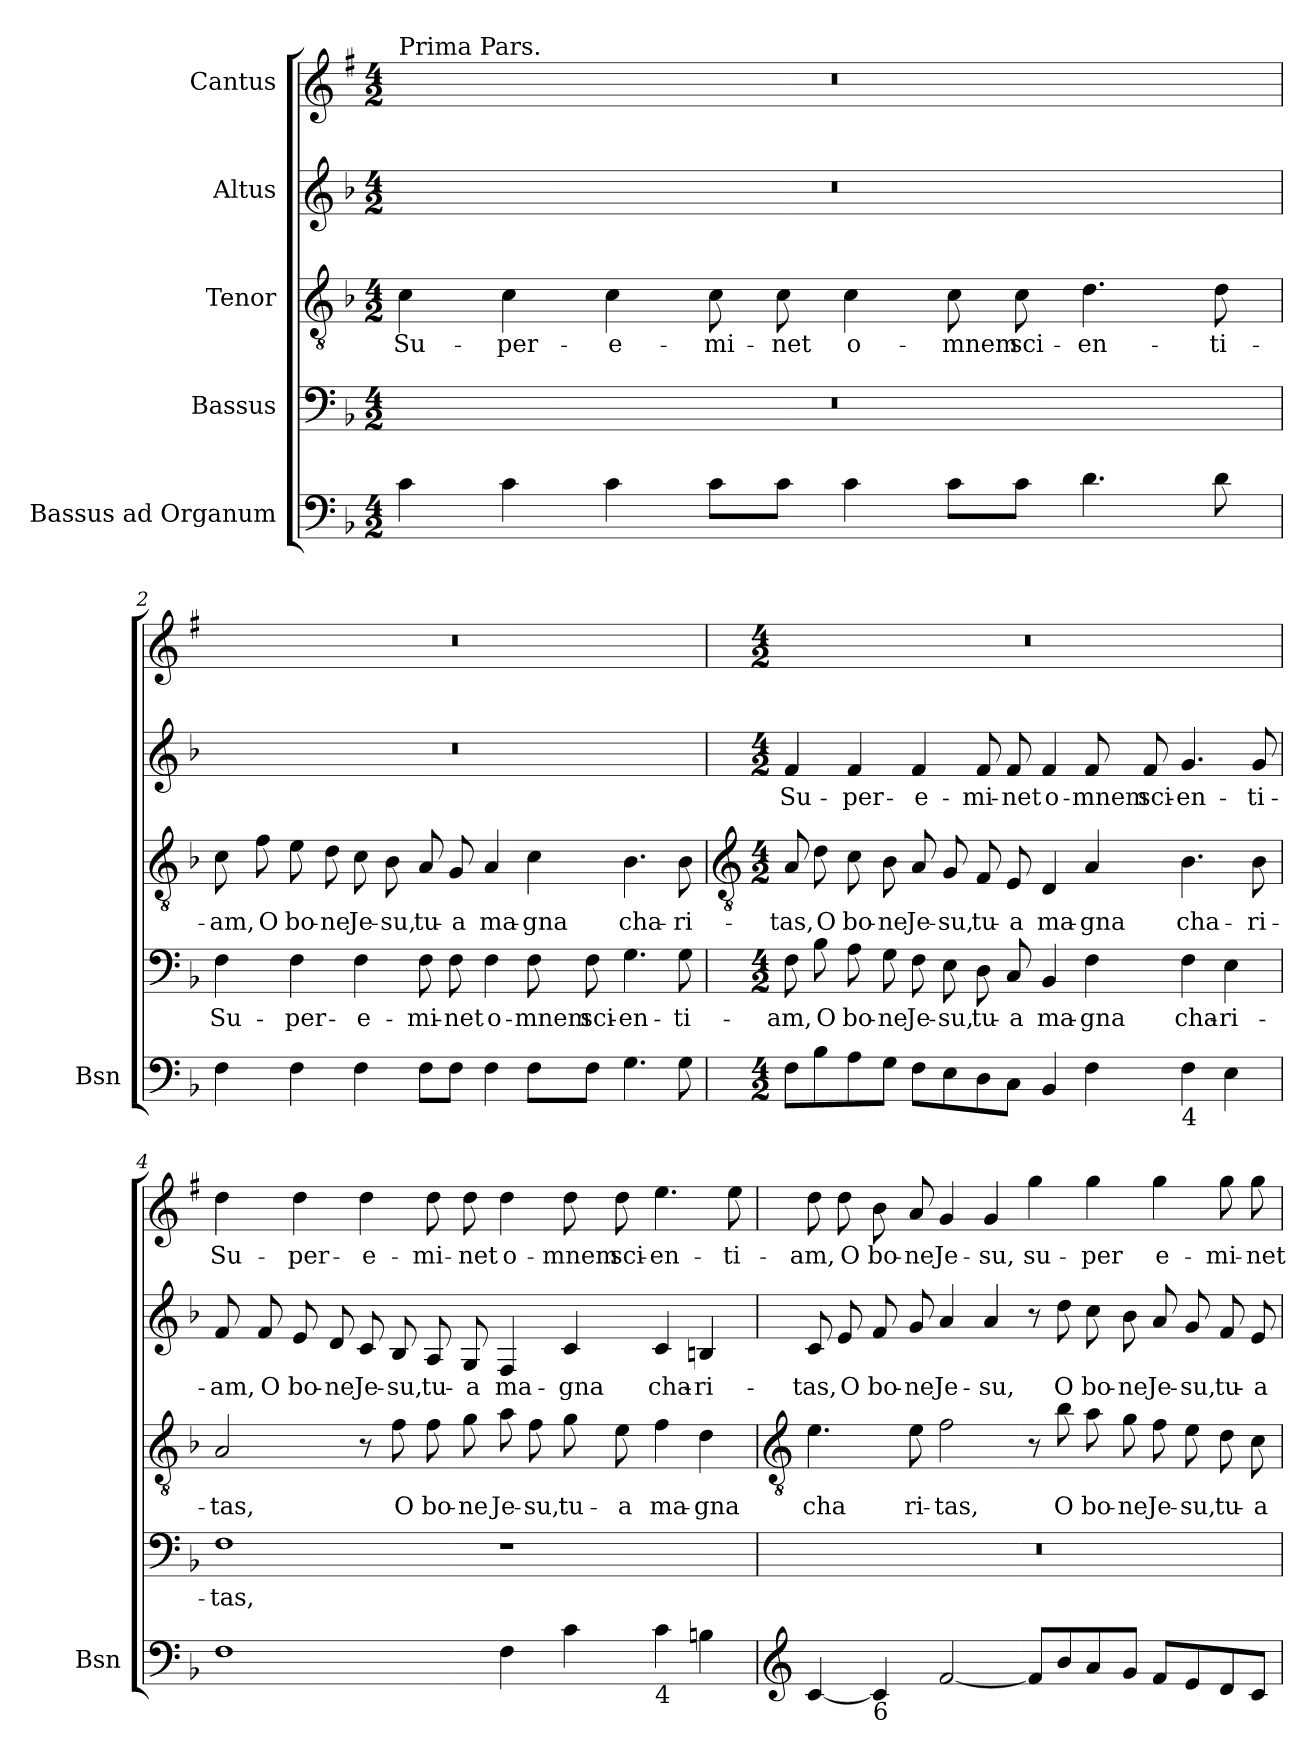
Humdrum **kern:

**kern	**kern	**text	**kern	**text	**kern	**text	**kern	**text
*part5	*part4	*part4	*part3	*part3	*part2	*part2	*part1	*part1
*staff5	*staff4	*staff4	*staff3	*staff3	*staff2	*staff2	*staff1	*staff1
*I"Bassus ad Organum	*I"Bassus	*	*I"Tenor	*	*I"Altus	*	*I"Cantus	*
*I'Bsn	*	*	*	*	*	*	*	*
*clefF4	*clefF4	*	*clefGv2	*	*clefG2	*	*clefG2	*
*	*	*	*	*	*	*	*ITrd1c2	*
*k[b-]	*k[b-]	*	*k[b-]	*	*k[b-]	*	*k[b-]	*
*F:	*F:	*	*F:	*	*F:	*	*F:	*
*M4/2	*M4/2	*	*M4/2	*	*M4/2	*	*M4/2	*
=1	=1	=1	=1	=1	=1	=1	=1	=1
!	!	!	!	!	!	!	!LO:TX:a:t=Prima Pars.	!
!	!	!	!	!LO:LY:b	!	!	!	!
4c	0r	.	4c	Su-	0r	.	0r	.
!	!	!	!	!LO:LY:b	!	!	!	!
4c	.	.	4c	-per-	.	.	.	.
!	!	!	!	!LO:LY:b	!	!	!	!
4c	.	.	4c	-e-	.	.	.	.
!	!	!	!	!LO:LY:b	!	!	!	!
8cL	.	.	8c	-mi-	.	.	.	.
!	!	!	!	!LO:LY:b	!	!	!	!
8cJ	.	.	8c	-net	.	.	.	.
!	!	!	!	!LO:LY:b	!	!	!	!
4c	.	.	4c	o-	.	.	.	.
!	!	!	!	!LO:LY:b	!	!	!	!
8cL	.	.	8c	-mnem	.	.	.	.
!	!	!	!	!LO:LY:b	!	!	!	!
8cJ	.	.	8c	sci-	.	.	.	.
!	!	!	!	!LO:LY:b	!	!	!	!
4.d	.	.	4.d	-en-	.	.	.	.
!	!	!	!	!LO:LY:b	!	!	!	!
8d	.	.	8d	-ti-	.	.	.	.
=2	=2	=2	=2	=2	=2	=2	=2	=2
!	!	!LO:LY:b	!	!LO:LY:b	!	!	!	!
4F	4F	Su-	8c	-am,	0r	.	0r	.
!	!	!	!	!LO:LY:b	!	!	!	!
.	.	.	8f	O	.	.	.	.
!	!	!LO:LY:b	!	!LO:LY:b	!	!	!	!
4F	4F	-per-	8e	bo-	.	.	.	.
!	!	!	!	!LO:LY:b	!	!	!	!
.	.	.	8d	-ne	.	.	.	.
!	!	!LO:LY:b	!	!LO:LY:b	!	!	!	!
4F	4F	-e-	8c	Je-	.	.	.	.
!	!	!	!	!LO:LY:b	!	!	!	!
.	.	.	8B-	-su,	.	.	.	.
!	!	!LO:LY:b	!	!LO:LY:b	!	!	!	!
8FL	8F	-mi-	8A	tu-	.	.	.	.
!	!	!LO:LY:b	!	!LO:LY:b	!	!	!	!
8FJ	8F	-net	8G	-a	.	.	.	.
!	!	!LO:LY:b	!	!LO:LY:b	!	!	!	!
4F	4F	o-	4A	ma-	.	.	.	.
!	!	!LO:LY:b	!	!LO:LY:b	!	!	!	!
8FL	8F	-mnem	4c	-gna	.	.	.	.
!	!	!LO:LY:b	!	!	!	!	!	!
8FJ	8F	sci-	.	.	.	.	.	.
!	!	!LO:LY:b	!	!LO:LY:b	!	!	!	!
4.G	4.G	-en-	4.B-	cha-	.	.	.	.
!	!	!LO:LY:b	!	!LO:LY:b	!	!	!	!
8G	8G	-ti-	8B-	-ri-	.	.	.	.
!!LO:LB:g=z
=3	=3	=3	=3	=3	=3	=3	=3	=3
*	*	*	*clefGv2	*	*	*	*	*
*M4/2	*M4/2	*	*M4/2	*	*M4/2	*	*M4/2	*
!	!	!LO:LY:b	!	!LO:LY:b	!	!LO:LY:b	!	!
8FL	8F	-am,	8A	-tas,	4f	Su-	0r	.
!	!	!LO:LY:b	!	!LO:LY:b	!	!	!	!
8B-	8B-	O	8d	O	.	.	.	.
!	!	!LO:LY:b	!	!LO:LY:b	!	!LO:LY:b	!	!
8A	8A	bo-	8c	bo-	4f	-per-	.	.
!	!	!LO:LY:b	!	!LO:LY:b	!	!	!	!
8GJ	8G	-ne	8B-	-ne	.	.	.	.
!	!	!LO:LY:b	!	!LO:LY:b	!	!LO:LY:b	!	!
8FL	8F	Je-	8A	Je-	4f	-e-	.	.
!	!	!LO:LY:b	!	!LO:LY:b	!	!	!	!
8E	8E	-su,	8G	-su,	.	.	.	.
!	!	!LO:LY:b	!	!LO:LY:b	!	!LO:LY:b	!	!
8D	8D	tu-	8F	tu-	8f	-mi-	.	.
!	!	!LO:LY:b	!	!LO:LY:b	!	!LO:LY:b	!	!
8CJ	8C	-a	8E	-a	8f	-net	.	.
!	!	!LO:LY:b	!	!LO:LY:b	!	!LO:LY:b	!	!
4BB-	4BB-	ma-	4D	ma-	4f	o-	.	.
!	!	!LO:LY:b	!	!LO:LY:b	!	!LO:LY:b	!	!
4F	4F	-gna	4A	-gna	8f	-mnem	.	.
!	!	!	!	!	!	!LO:LY:b	!	!
.	.	.	.	.	8f	sci-	.	.
!LO:TX:b:t=4	!	!	!	!	!	!	!	!
!	!	!LO:LY:b	!	!LO:LY:b	!	!LO:LY:b	!	!
4F	4F	cha-	4.B-	cha-	4.g	-en-	.	.
!	!	!LO:LY:b	!	!	!	!	!	!
4E	4E	-ri-	.	.	.	.	.	.
!	!	!	!	!LO:LY:b	!	!LO:LY:b	!	!
.	.	.	8B-	-ri-	8g	-ti-	.	.
=4	=4	=4	=4	=4	=4	=4	=4	=4
!	!	!LO:LY:b	!	!LO:LY:b	!	!LO:LY:b	!	!LO:LY:b
1F	1F	-tas,	2A	-tas,	8f	-am,	4cc	Su-
!	!	!	!	!	!	!LO:LY:b	!	!
.	.	.	.	.	8f	O	.	.
!	!	!	!	!	!	!LO:LY:b	!	!LO:LY:b
.	.	.	.	.	8e	bo-	4cc	-per-
!	!	!	!	!	!	!LO:LY:b	!	!
.	.	.	.	.	8d	-ne	.	.
!	!	!	!	!	!	!LO:LY:b	!	!LO:LY:b
.	.	.	8r	.	8c	Je-	4cc	-e-
!	!	!	!	!LO:LY:b	!	!LO:LY:b	!	!
.	.	.	8f	O	8B-	-su,	.	.
!	!	!	!	!LO:LY:b	!	!LO:LY:b	!	!LO:LY:b
.	.	.	8f	bo-	8A	tu-	8cc	-mi-
!	!	!	!	!LO:LY:b	!	!LO:LY:b	!	!LO:LY:b
.	.	.	8g	-ne	8G	-a	8cc	-net
!	!	!	!	!LO:LY:b	!	!LO:LY:b	!	!LO:LY:b
4F	1r	.	8a	Je-	4F	ma-	4cc	o-
!	!	!	!	!LO:LY:b	!	!	!	!
.	.	.	8f	-su,	.	.	.	.
!	!	!	!	!LO:LY:b	!	!LO:LY:b	!	!LO:LY:b
4c	.	.	8g	tu-	4c	-gna	8cc	-mnem
!	!	!	!	!LO:LY:b	!	!	!	!LO:LY:b
.	.	.	8e	-a	.	.	8cc	sci-
!LO:TX:b:t=4	!	!	!	!	!	!	!	!
!	!	!	!	!LO:LY:b	!	!LO:LY:b	!	!LO:LY:b
4c	.	.	4f	ma-	4c	cha-	4.dd	-en-
!	!	!	!	!LO:LY:b	!	!LO:LY:b	!	!
4Bn	.	.	4d	-gna	4Bn	-ri-	.	.
!	!	!	!	!	!	!	!	!LO:LY:b
.	.	.	.	.	.	.	8dd	-ti-
!!LO:LB:g=z
=5	=5	=5	=5	=5	=5	=5	=5	=5
*clefG2	*	*	*clefGv2	*	*	*	*	*
!	!	!	!	!LO:LY:b	!	!LO:LY:b	!	!LO:LY:b
[4c	0r	.	4.e	cha	8c	-tas,	8cc	-am,
!	!	!	!	!	!	!LO:LY:b	!	!LO:LY:b
.	.	.	.	.	8e	O	8cc	O
!LO:TX:b:t=6	!	!	!	!	!	!	!	!
!	!	!	!	!	!	!LO:LY:b	!	!LO:LY:b
4c]	.	.	.	.	8f	bo-	8a	bo-
!	!	!	!	!LO:LY:b	!	!LO:LY:b	!	!LO:LY:b
.	.	.	8e	ri-	8g	-ne	8g	-ne
!	!	!	!	!LO:LY:b	!	!LO:LY:b	!	!LO:LY:b
[2f	.	.	2f	-tas,	4a	Je-	4f	Je-
!	!	!	!	!	!	!LO:LY:b	!	!LO:LY:b
.	.	.	.	.	4a	-su,	4f	-su,
!	!	!	!	!	!	!	!	!LO:LY:b
8fL]	.	.	8r	.	8r	.	4ff	su-
!	!	!	!	!LO:LY:b	!	!LO:LY:b	!	!
8b-	.	.	8b-	O	8dd	O	.	.
!	!	!	!	!LO:LY:b	!	!LO:LY:b	!	!LO:LY:b
8a	.	.	8a	bo-	8cc	bo-	4ff	-per
!	!	!	!	!LO:LY:b	!	!LO:LY:b	!	!
8gJ	.	.	8g	-ne	8b-	-ne	.	.
!	!	!	!	!LO:LY:b	!	!LO:LY:b	!	!LO:LY:b
8fL	.	.	8f	Je-	8a	Je-	4ff	e-
!	!	!	!	!LO:LY:b	!	!LO:LY:b	!	!
8e	.	.	8e	-su,	8g	-su,	.	.
!	!	!	!	!LO:LY:b	!	!LO:LY:b	!	!LO:LY:b
8d	.	.	8d	tu-	8f	tu-	8ff	-mi-
!	!	!	!	!LO:LY:b	!	!LO:LY:b	!	!LO:LY:b
8cJ	.	.	8c	-a	8e	-a	8ff	-net
=	=	=	=	=	=	=	=	=
*-	*-	*-	*-	*-	*-	*-	*-	*-
